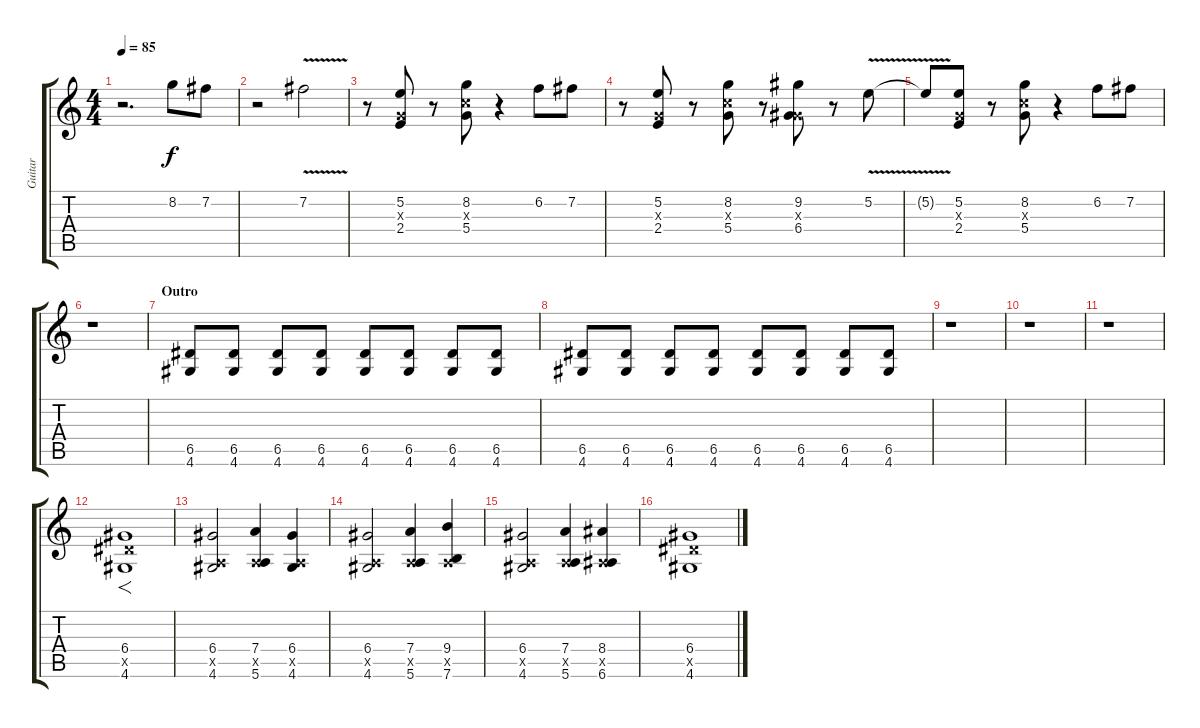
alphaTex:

\track ("Guitar" "Guitar") {instrument overdrivenguitar}
\staff {score tabs}
\tuning (E4 B3 G3 D3 A2 E2) {hide}
\ts (4 4)
\tempo 85
\clef g2
\ks c
r.2{d dy f} 8.2.8 7.2.8 |
r.2 7.2{v}.2 |
r.8 (5.2 0.3{x} 2.4).8 r.8 (8.2 5.3{x} 5.4).8 r.4 6.2.8 7.2.8 |
r.8 (5.2 0.3{x} 2.4).8 r.8 (8.2 5.3{x} 5.4).8 r.8 (9.2 0.3{x} 6.4).8 r.8 5.2{v}.8 |
5.2{t}.8 (5.2 0.3{x} 2.4).8 r.8 (8.2 5.3{x} 5.4).8 r.4 6.2.8 7.2.8 |
r.1 |
\section ("" "Outro")
(6.5 4.6).8{volume 4} (6.5 4.6).8{volume 14} (6.5 4.6).8 (6.5 4.6).8 (6.5 4.6).8 (6.5 4.6).8 (6.5 4.6).8 (6.5 4.6).8 |
(6.5 4.6).8 (6.5 4.6).8 (6.5 4.6).8 (6.5 4.6).8 (6.5 4.6).8 (6.5 4.6).8 (6.5 4.6).8 (6.5 4.6).8 |
r.1 |
r.1 |
r.1 |
(6.4 6.5{x} 4.6).1{f} |
(6.4 0.5{x} 4.6).2 (7.4 0.5{x} 5.6).4 (6.4 0.5{x} 4.6).4 |
(6.4 0.5{x} 4.6).2 (7.4 0.5{x} 5.6).4 (9.4 0.5{x} 7.6).4 |
(6.4 0.5{x} 4.6).2 (7.4 0.5{x} 5.6).4 (8.4 0.5{x} 6.6).4 |
(6.4 6.5{x} 4.6).1
